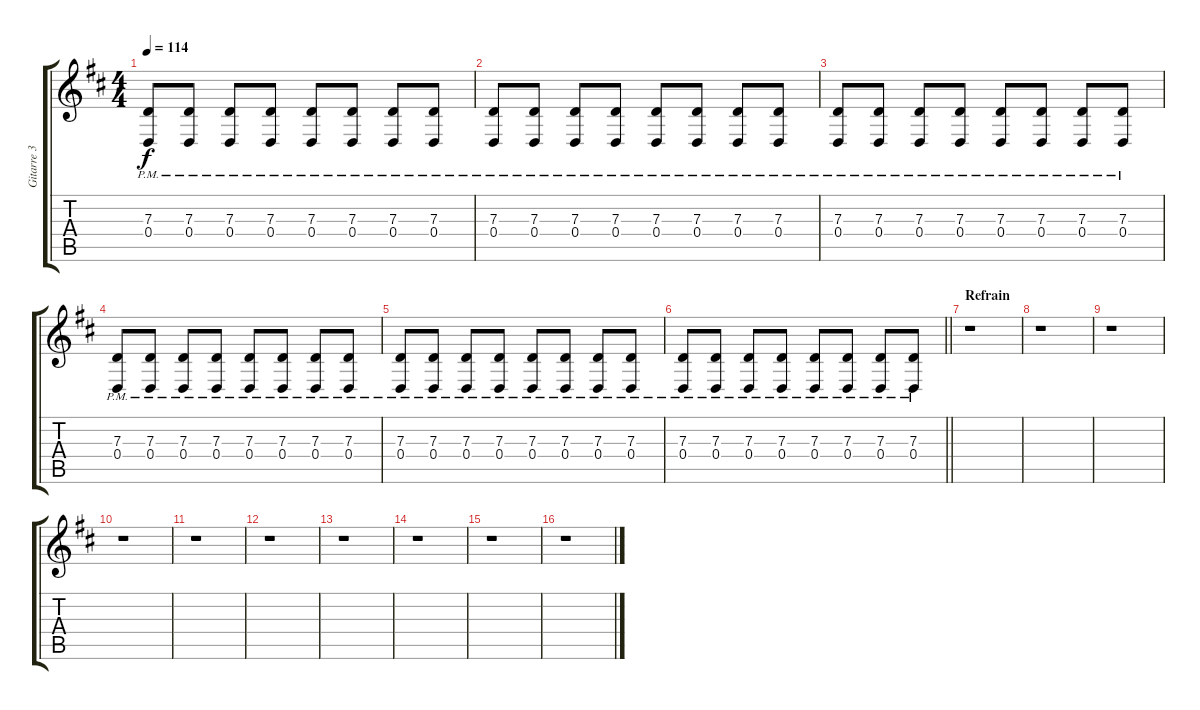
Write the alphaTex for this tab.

\track ("Gitarre 3 - Christian" "Gitarre 3 ") {instrument synthbrass1}
\staff {score tabs}
\tuning (E4 B3 G3 D3 A2 E2) {hide}
\ts (4 4)
\tempo 114
\clef g2
\ks d
(7.3{pm} 0.4{pm}).8{dy f} (7.3{pm} 0.4{pm}).8 (7.3{pm} 0.4{pm}).8 (7.3{pm} 0.4{pm}).8 (7.3{pm} 0.4{pm}).8 (7.3{pm} 0.4{pm}).8 (7.3{pm} 0.4{pm}).8 (7.3{pm} 0.4{pm}).8 |
(7.3{pm} 0.4{pm}).8 (7.3{pm} 0.4{pm}).8 (7.3{pm} 0.4{pm}).8 (7.3{pm} 0.4{pm}).8 (7.3{pm} 0.4{pm}).8 (7.3{pm} 0.4{pm}).8 (7.3{pm} 0.4{pm}).8 (7.3{pm} 0.4{pm}).8 |
(7.3{pm} 0.4{pm}).8 (7.3{pm} 0.4{pm}).8 (7.3{pm} 0.4{pm}).8 (7.3{pm} 0.4{pm}).8 (7.3{pm} 0.4{pm}).8 (7.3{pm} 0.4{pm}).8 (7.3{pm} 0.4{pm}).8 (7.3{pm} 0.4{pm}).8 |
(7.3{pm} 0.4{pm}).8 (7.3{pm} 0.4{pm}).8 (7.3{pm} 0.4{pm}).8 (7.3{pm} 0.4{pm}).8 (7.3{pm} 0.4{pm}).8 (7.3{pm} 0.4{pm}).8 (7.3{pm} 0.4{pm}).8 (7.3{pm} 0.4{pm}).8 |
(7.3{pm} 0.4{pm}).8 (7.3{pm} 0.4{pm}).8 (7.3{pm} 0.4{pm}).8 (7.3{pm} 0.4{pm}).8 (7.3{pm} 0.4{pm}).8 (7.3{pm} 0.4{pm}).8 (7.3{pm} 0.4{pm}).8 (7.3{pm} 0.4{pm}).8 |
\barLineRight lightlight
(7.3{pm} 0.4{pm}).8 (7.3{pm} 0.4{pm}).8 (7.3{pm} 0.4{pm}).8 (7.3{pm} 0.4{pm}).8 (7.3{pm} 0.4{pm}).8 (7.3{pm} 0.4{pm}).8 (7.3{pm} 0.4{pm}).8 (7.3{pm} 0.4{pm}).8 |
\section ("" "Refrain")
r.1 |
r.1 |
r.1 |
r.1 |
r.1 |
r.1 |
r.1 |
r.1 |
r.1 |
r.1
